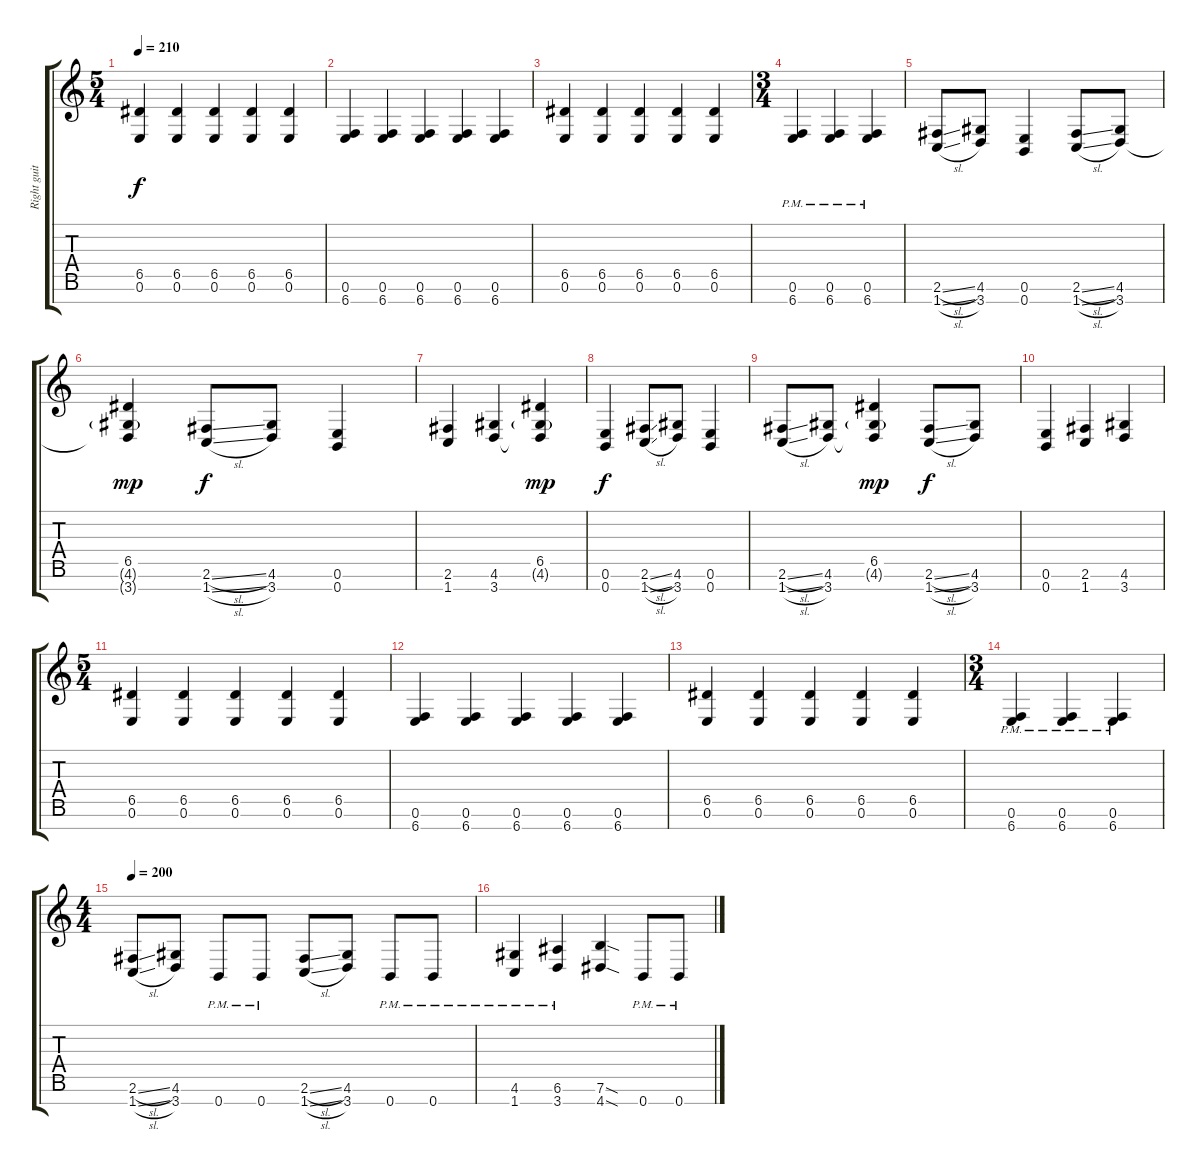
\track ("Right guitar" "Right guit") {instrument distortionguitar}
\staff {score tabs}
\tuning (E4 B3 G3 D3 A2 E2 B1) {hide}
\ts (5 4)
\tempo 210
\clef g2
\ks c
(6.5 0.6).4{dy f} (6.5 0.6).4 (6.5 0.6).4 (6.5 0.6).4 (6.5 0.6).4 |
(0.6 6.7).4 (0.6 6.7).4 (0.6 6.7).4 (0.6 6.7).4 (0.6 6.7).4 |
(6.5 0.6).4 (6.5 0.6).4 (6.5 0.6).4 (6.5 0.6).4 (6.5 0.6).4 |
\ts (3 4)
(0.6{pm} 6.7{pm}).4 (0.6{pm} 6.7{pm}).4 (0.6{pm} 6.7{pm}).4 |
(2.6{sl} 1.7{sl}).8 (4.6 3.7).8 (0.6 0.7).4 (2.6{sl} 1.7{sl}).8 (4.6 3.7).8 |
(6.5 4.6{g} 3.7{t}).4{dy mp} (2.6{sl} 1.7{sl}).8{dy f} (4.6 3.7).8 (0.6 0.7).4 |
(2.6 1.7).4 (4.6 3.7).4 (6.5 4.6{g} 3.7{t}).4{dy mp} |
(0.6 0.7).4{dy f} (2.6{sl} 1.7{sl}).8 (4.6 3.7).8 (0.6 0.7).4 |
(2.6{sl} 1.7{sl}).8 (4.6 3.7).8 (6.5 4.6{g} 3.7{t}).4{dy mp} (2.6{sl} 1.7{sl}).8{dy f} (4.6 3.7).8 |
(0.6 0.7).4 (2.6 1.7).4 (4.6 3.7).4 |
\ts (5 4)
(6.5 0.6).4 (6.5 0.6).4 (6.5 0.6).4 (6.5 0.6).4 (6.5 0.6).4 |
(0.6 6.7).4 (0.6 6.7).4 (0.6 6.7).4 (0.6 6.7).4 (0.6 6.7).4 |
(6.5 0.6).4 (6.5 0.6).4 (6.5 0.6).4 (6.5 0.6).4 (6.5 0.6).4 |
\ts (3 4)
(0.6{pm} 6.7{pm}).4 (0.6{pm} 6.7{pm}).4 (0.6{pm} 6.7{pm}).4 |
\ts (4 4)
\tempo 200
(2.6{sl} 1.7{sl}).8 (4.6 3.7).8 0.7{pm}.8 0.7{pm}.8 (2.6{sl} 1.7{sl}).8 (4.6 3.7).8 0.7{pm}.8 0.7{pm}.8 |
(4.6{pm} 1.7{pm}).4 (6.6{pm} 3.7{pm}).4 (7.6{sod} 4.7{sod}).4 0.7{pm}.8 0.7{pm}.8
